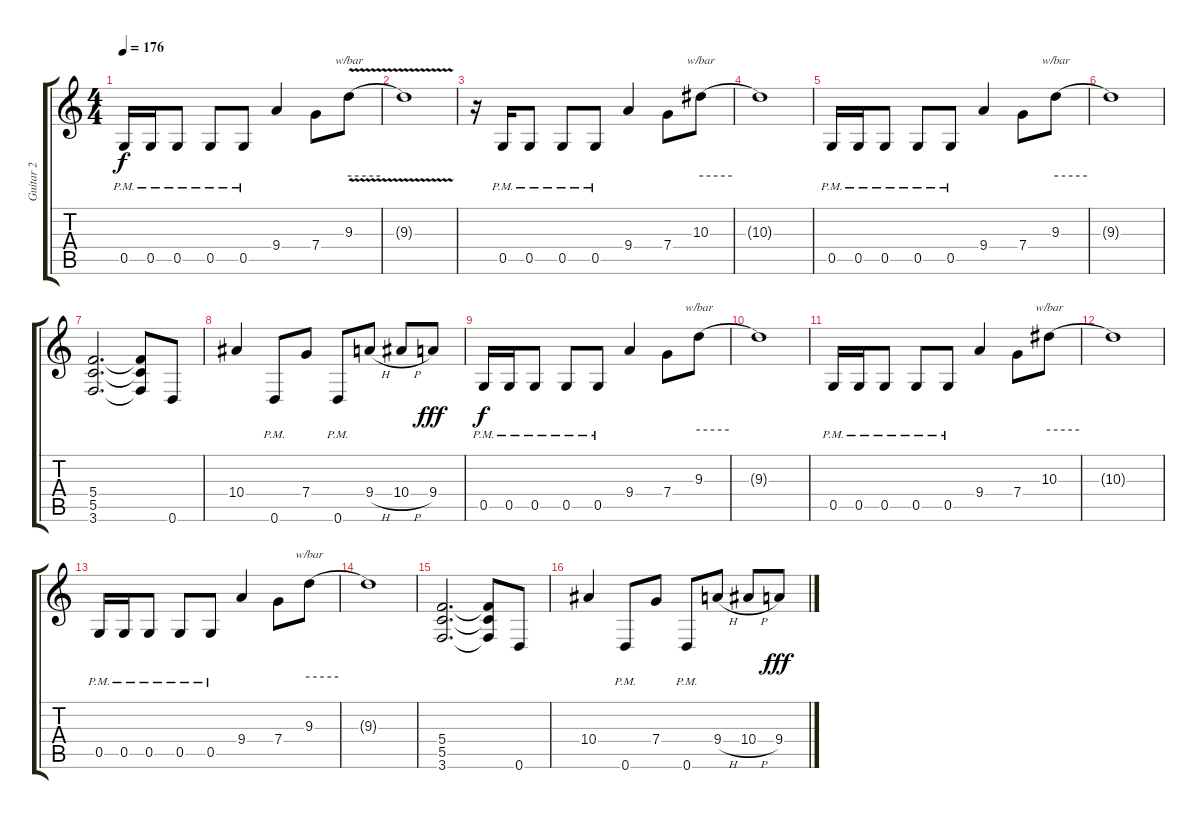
\track ("Guitar 2" "Guitar 2") {instrument overdrivenguitar}
\staff {score tabs}
\tuning (D4 A3 F3 C3 G2 D2) {hide}
\ts (4 4)
\tempo 176
\clef g2
\ks c
0.5{pm}.16{dy f balance 8} 0.5{pm}.16 0.5{pm}.8 0.5{pm}.8 0.5{pm}.8 9.4.4 7.4.8 9.3{v}.8{tbe (hold default 0 0 60 0)} |
9.3{t}.1 |
r.16 0.5{pm}.16 0.5{pm}.8 0.5{pm}.8 0.5{pm}.8 9.4.4 7.4.8 10.3.8{tbe (hold default 0 0 60 0)} |
10.3{t}.1 |
0.5{pm}.16 0.5{pm}.16 0.5{pm}.8 0.5{pm}.8 0.5{pm}.8 9.4.4 7.4.8 9.3.8{tbe (hold default 0 0 60 0)} |
9.3{t}.1 |
(5.4 5.5 3.6).2{d} (5.4{t} 5.5{t} 3.6{t}).8 0.6.8{volume 14} |
10.4.4 0.6{pm}.8 7.4.8 0.6{pm}.8 9.4{h}.8 10.4{h}.8 9.4.8{dy fff} |
0.5{pm}.16{dy f balance 8} 0.5{pm}.16 0.5{pm}.8 0.5{pm}.8 0.5{pm}.8 9.4.4 7.4.8 9.3.8{tbe (hold default 0 0 60 0)} |
9.3{t}.1 |
0.5{pm}.16 0.5{pm}.16 0.5{pm}.8 0.5{pm}.8 0.5{pm}.8 9.4.4 7.4.8 10.3.8{tbe (hold default 0 0 60 0)} |
10.3{t}.1 |
0.5{pm}.16 0.5{pm}.16 0.5{pm}.8 0.5{pm}.8 0.5{pm}.8 9.4.4 7.4.8 9.3.8{tbe (hold default 0 0 60 0)} |
9.3{t}.1 |
(5.4 5.5 3.6).2{d} (5.4{t} 5.5{t} 3.6{t}).8 0.6.8{volume 14} |
10.4.4 0.6{pm}.8 7.4.8 0.6{pm}.8 9.4{h}.8 10.4{h}.8 9.4.8{dy fff}
